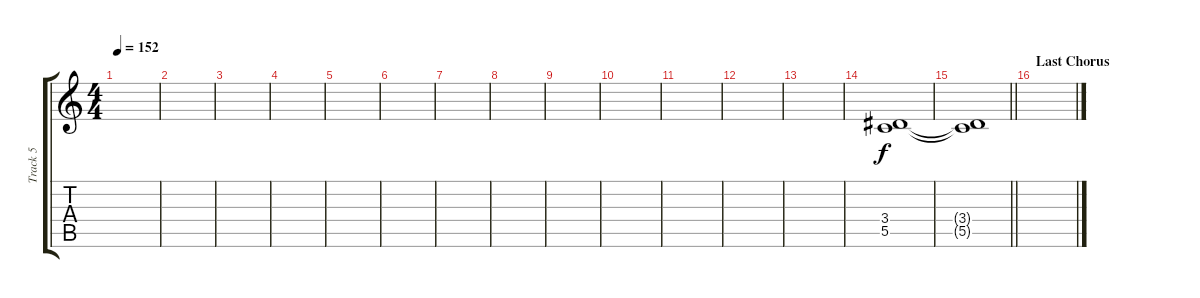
\track ("Track 5" "Track 5") {instrument electricguitarclean}
\staff {score tabs}
\tuning (D4 A3 F3 C3 G2 C2) {hide}
\ts (4 4)
\tempo 152
\clef g2
\ks c
|
|
|
|
|
|
|
|
|
|
|
|
|
(3.4 5.5).1 |
\barLineRight lightlight
(3.4{t} 5.5{t}).1 |
\section ("" "Last Chorus")
